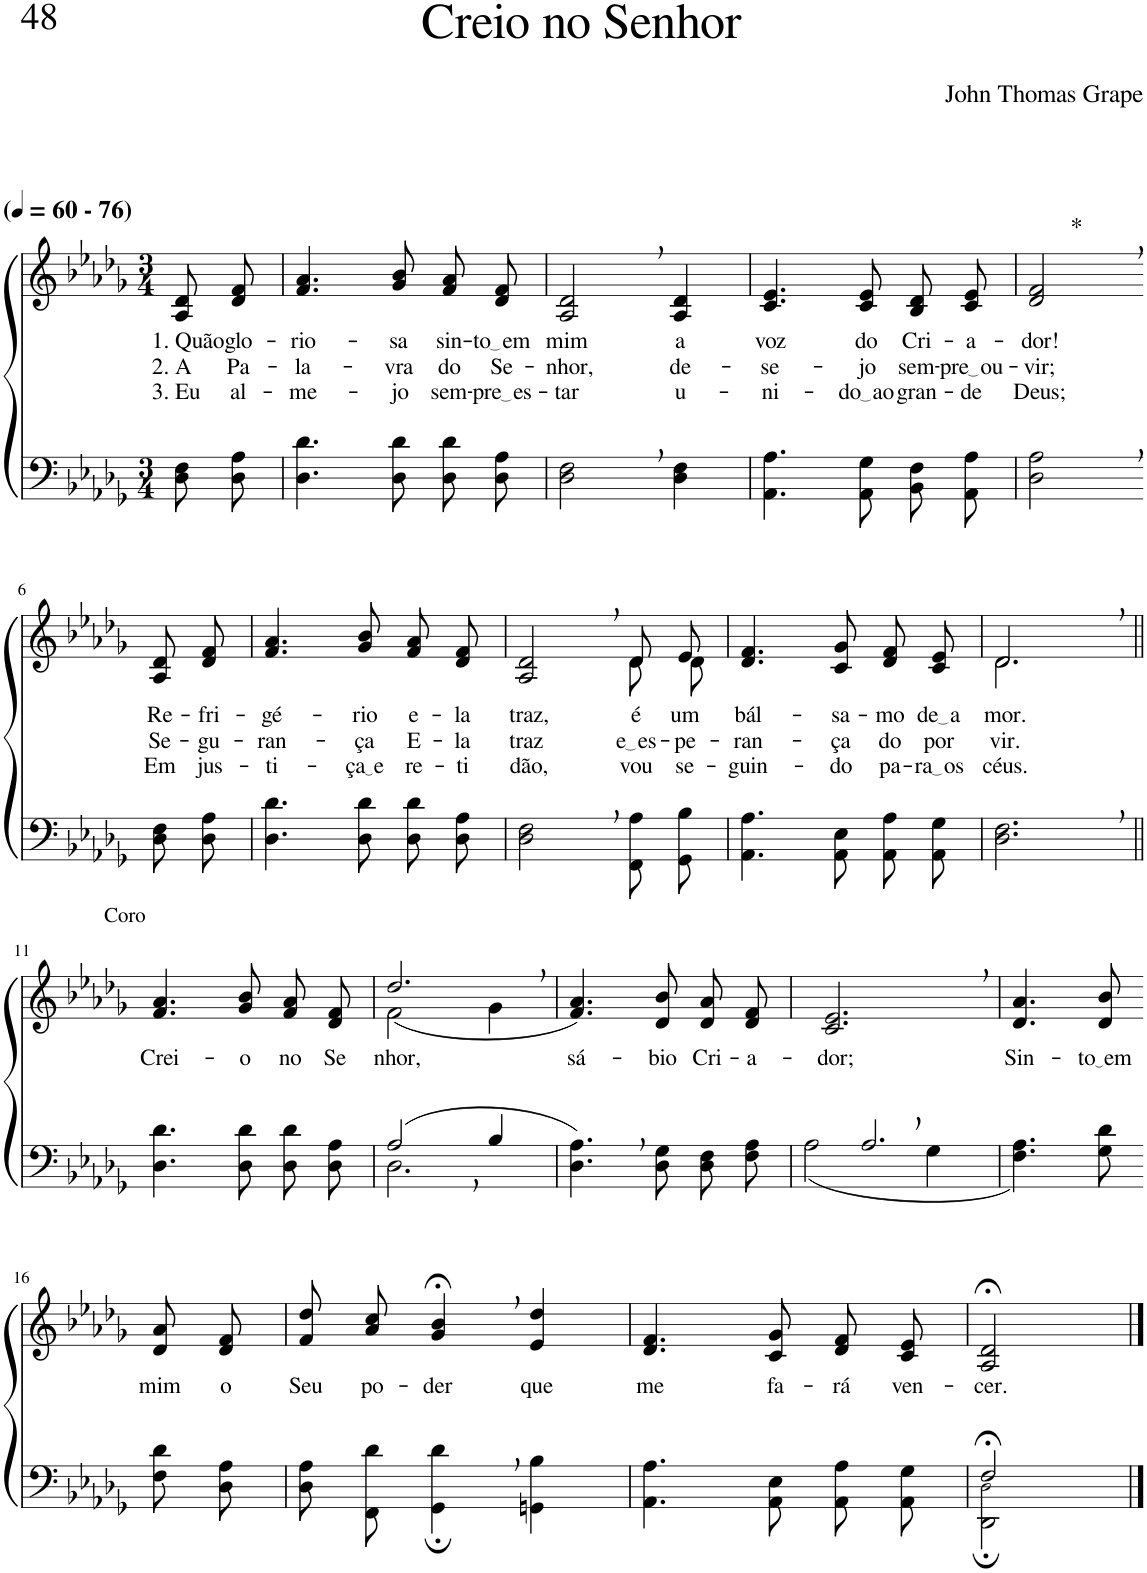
**kern	**kern	**text	**text	**text	**harte
*part2	*part1	*part1	*part1	*part1	*part1
*staff2	*staff1	*staff1	*staff1	*staff1	*
*I"Parte III e IV	*I"Parte I e II	*	*	*	*
*clefF4	*clefG2	*	*	*	*
*Trd-1c-2	*Trd-1c-2	*	*	*	*
*k[b-e-a-d-g-]	*k[b-e-a-d-g-]	*	*	*	*
*M3/4	*M3/4	*	*	*	*
*MM60	*MM60	*	*	*	*
=1	=1	=1	=1	=1	=1
!	!LO:TX:a:B:t=(	!	!	!	!
!	!LO:TX:a:B:t=- 76)	!	!	!	!
!	!	!LO:LY:b	!LO:LY:b	!LO:LY:b	!
8D-\ 8F\L	8A-/ 8d-/L	1. Quão	2. A	3. Eu	.
!	!	!LO:LY:b	!LO:LY:b	!LO:LY:b	!
8D-\ 8A-\J	8d-/ 8f/J	glo-	Pa-	al-	.
=2	=2	=2	=2	=2	=2
!	!	!LO:LY:b	!LO:LY:b	!LO:LY:b	!
4.D-\ 4.d-\	4.f/ 4.a-/	-rio-	-la-	-me-	.
!	!	!LO:LY:b	!LO:LY:b	!LO:LY:b	!
8D-\ 8d-\	8g-/ 8b-/	-sa	-vra	-jo	.
!	!	!LO:LY:b	!LO:LY:b	!LO:LY:b	!
8D-\ 8d-\L	8f/ 8a-/L	sin-	do	sem-	.
!	!	!LO:LY:b	!LO:LY:b	!LO:LY:b	!
8D-\ 8A-\J	8d-/ 8f/J	to em	Se-	pre es	.
=3	=3	=3	=3	=3	=3
!	!	!LO:LY:b	!LO:LY:b	!LO:LY:b	!
2D-\, 2F\,	2A-/, 2d-/,	mim	-nhor,	-tar	.
!	!	!LO:LY:b	!LO:LY:b	!LO:LY:b	!
4D-\ 4F\	4A-/ 4d-/	a	de-	u-	.
=4	=4	=4	=4	=4	=4
!	!	!LO:LY:b	!LO:LY:b	!LO:LY:b	!
4.AA-\ 4.A-\	4.c/ 4.e-/	voz	-se-	-ni-	.
!	!	!LO:LY:b	!LO:LY:b	!LO:LY:b	!
8AA-\ 8G-\	8c/ 8e-/	do	-jo	do ao	.
!	!	!LO:LY:b	!LO:LY:b	!LO:LY:b	!
8BB-\ 8F\L	8B-/ 8d-/L	Cri-	sem-	gran-	.
!	!	!LO:LY:b	!LO:LY:b	!LO:LY:b	!
8AA-\ 8A-\J	8c/ 8e-/J	-a-	pre ou	-de	.
=5	=5	=5	=5	=5	=5
!	!	!LO:LY:b	!LO:LY:b	!LO:LY:b	!LO:H:kt=*
2D-\, 2A-\,	2d-/, 2f/,	-dor!	-vir;	Deus;	N
!!LO:LB:g=z
=6-	=6-	=6-	=6-	=6-	=6-
!	!	!LO:LY:b	!LO:LY:b	!LO:LY:b	!
8D-\ 8F\L	8A-/ 8d-/L	Re-	Se-	Em	.
!	!	!LO:LY:b	!LO:LY:b	!LO:LY:b	!
8D-\ 8A-\J	8d-/ 8f/J	-fri-	-gu-	jus-	.
=7	=7	=7	=7	=7	=7
!	!	!LO:LY:b	!LO:LY:b	!LO:LY:b	!
4.D-\ 4.d-\	4.f/ 4.a-/	-gé-	-ran-	-ti-	.
!	!	!LO:LY:b	!LO:LY:b	!LO:LY:b	!
8D-\ 8d-\	8g-/ 8b-/	-rio	-ça	ça e	.
!	!	!LO:LY:b	!LO:LY:b	!LO:LY:b	!
8D-\ 8d-\L	8f/ 8a-/L	e-	E-	re-	.
!	!	!LO:LY:b	!LO:LY:b	!LO:LY:b	!
8D-\ 8A-\J	8d-/ 8f/J	-la	-la	-ti-	.
=8	=8	=8	=8	=8	=8
*	*^	*	*	*	*
!	!	!	!LO:LY:b	!LO:LY:b	!LO:LY:b	!
2D-\, 2F\,	2ryy	2A-/ 2d-/	traz,	traz	-dão,	.
!	!	!	!LO:LY:b	!LO:LY:b	!LO:LY:b	!
8FF\ 8A-\L	8d-\L	8d-/L	é	e es	vou	.
!	!	!	!LO:LY:b	!LO:LY:b	!LO:LY:b	!
8GG-\ 8B-\J	8d-\J	8e-/J	um	-pe-	se-	.
=9	=9	=9	=9	=9	=9	=9
!	!	!	!LO:LY:b	!LO:LY:b	!LO:LY:b	!
*	*v	*v	*	*	*	*
4.AA-\ 4.A-\	4.d-/ 4.f/	bál-	-ran-	-guin-	.
!	!	!LO:LY:b	!LO:LY:b	!LO:LY:b	!
8AA-\ 8E-\	8c/ 8g-/	-sa-	-ça	-do	.
!	!	!LO:LY:b	!LO:LY:b	!LO:LY:b	!
8AA-\ 8A-\L	8d-/ 8f/L	-mo	do	pa-	.
!	!	!LO:LY:b	!LO:LY:b	!LO:LY:b	!
8AA-\ 8G-\J	8c/ 8e-/J	de a	por-	ra os	.
=10	=10	=10	=10	=10	=10
*	*^	*	*	*	*
!	!	!	!LO:LY:b	!LO:LY:b	!LO:LY:b	!
2.D-\, 2.F\,	2.d-,/	2.d-\	-mor.	-vir.	céus.	.
!!LO:LB:g=z
=11||	=11||	=11||	=11||	=11||	=11||	=11||
!	!LO:TX:a:t=Coro	!	!	!	!	!
!	!	!	!LO:LY:b	!	!	!
*	*v	*v	*	*	*	*
4.D-\ 4.d-\	4.f/ 4.a-/	Crei-	.	.	.
!	!	!LO:LY:b	!	!	!
8D-\ 8d-\	8g-/ 8b-/	-o	.	.	.
!	!	!LO:LY:b	!	!	!
8D-\ 8d-\L	8f/ 8a-/L	no	.	.	.
!	!	!LO:LY:b	!	!	!
8D-\ 8A-\J	8d-/ 8f/J	Se-	.	.	.
=12	=12	=12	=12	=12	=12
*^	*^	*	*	*	*
!	!	!	!	!LO:LY:b	!	!	!
(2A-,/	2.D-\	2.dd-,/	(2f\	-nhor,	.	.	.
4B-/	.	.	4g-\	.	.	.	.
*v	*v	*	*	*	*	*	*
=13	=13	=13	=13	=13	=13	=13
!	!	!	!LO:LY:b	!	!	!
*	*v	*v	*	*	*	*
4.D-\, 4.A-\,)	4.f/ 4.a-/)	sá-	.	.	.
!	!	!LO:LY:b	!	!	!
8D-\ 8G-\	8d-/ 8b-/	-bio	.	.	.
!	!	!LO:LY:b	!	!	!
8D-\ 8F\L	8d-/ 8a-/L	Cri-	.	.	.
!	!	!LO:LY:b	!	!	!
8F\ 8A-\J	8d-/ 8f/J	-a-	.	.	.
=14	=14	=14	=14	=14	=14
*^	*	*	*	*	*
!	!	!	!LO:LY:b	!	!	!
2.A-,/	(2A-\	2.c/, 2.e-/,	-dor;	.	.	.
.	4G-\	.	.	.	.	.
=15	=15	=15	=15	=15	=15	=15
!	!	!	!LO:LY:b	!	!	!
*v	*v	*	*	*	*	*
4.F\ 4.A-\)	4.d-/ 4.a-/	Sin-	.	.	.
!	!	!LO:LY:b	!	!	!
8G-\ 8d-\	8d-/ 8b-/	to em	.	.	.
!!LO:LB:g=z
=16-	=16-	=16-	=16-	=16-	=16-
!	!	!LO:LY:b	!	!	!
8F\ 8d-\L	8d-/ 8a-/L	mim	.	.	.
!	!	!LO:LY:b	!	!	!
8D-\ 8A-\J	8d-/ 8f/J	o	.	.	.
=17	=17	=17	=17	=17	=17
!	!	!LO:LY:b	!	!	!
8D-\ 8A-\L	8f/ 8dd-/L	Seu	.	.	.
!	!	!LO:LY:b	!	!	!
8FF\ 8d-\J	8a-/ 8cc/J	po-	.	.	.
!	!	!LO:LY:b	!	!	!
4GG-\;, 4d-\;,	4g-/;<, 4b-/;<,	-der	.	.	.
!	!	!LO:LY:b	!	!	!
4GGn\ 4B-\	4e-/ 4dd-/	que	.	.	.
=18	=18	=18	=18	=18	=18
!	!	!LO:LY:b	!	!	!
4.AA-\ 4.A-\	4.d-/ 4.f/	me	.	.	.
!	!	!LO:LY:b	!	!	!
8AA-\ 8E-\	8c/ 8g-/	fa-	.	.	.
!	!	!LO:LY:b	!	!	!
8AA-\ 8A-\L	8d-/ 8f/L	-rá	.	.	.
!	!	!LO:LY:b	!	!	!
8AA-\ 8G-\J	8c/ 8e-/J	ven-	.	.	.
=19	=19	=19	=19	=19	=19
*^	*	*	*	*	*
!	!	!	!LO:LY:b	!	!	!
2F;</	2DD-\; 2D-!\;	2A-/;< 2d-/;<	-cer.	.	.	.
*v	*v	*	*	*	*	*
==	==	==	==	==	==
*-	*-	*-	*-	*-	*-
